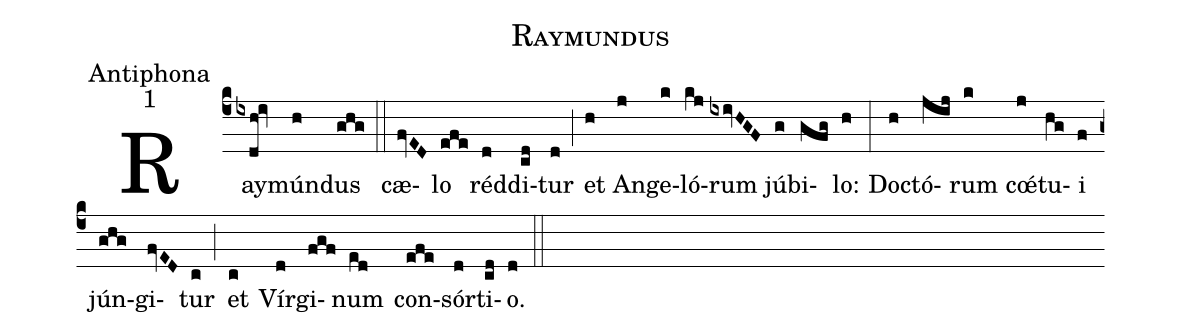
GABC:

name:Raymundus;
office-part:Antiphona;
mode:1;
%%
(c4) Ray(ixdh!iv)mún(h)dus(ghg) (::)
cæ(fvED)lo(efe) réd(d)di(cd)tur(d) (;) et(h) An(j)ge(k)ló(kj)rum(ixivHGF) jú(g)bi(gfg)lo:(h) (:)
Do(h)ctó(jij)rum(k) c<sp>'oe</sp>(j)tu(hg)i(f) jún(ghg)gi(fvED)tur(c) (;) et(c) Vír(d)gi(fgf)num(ed) con(efe)sór(d)ti(cd)o.(d) (::)
